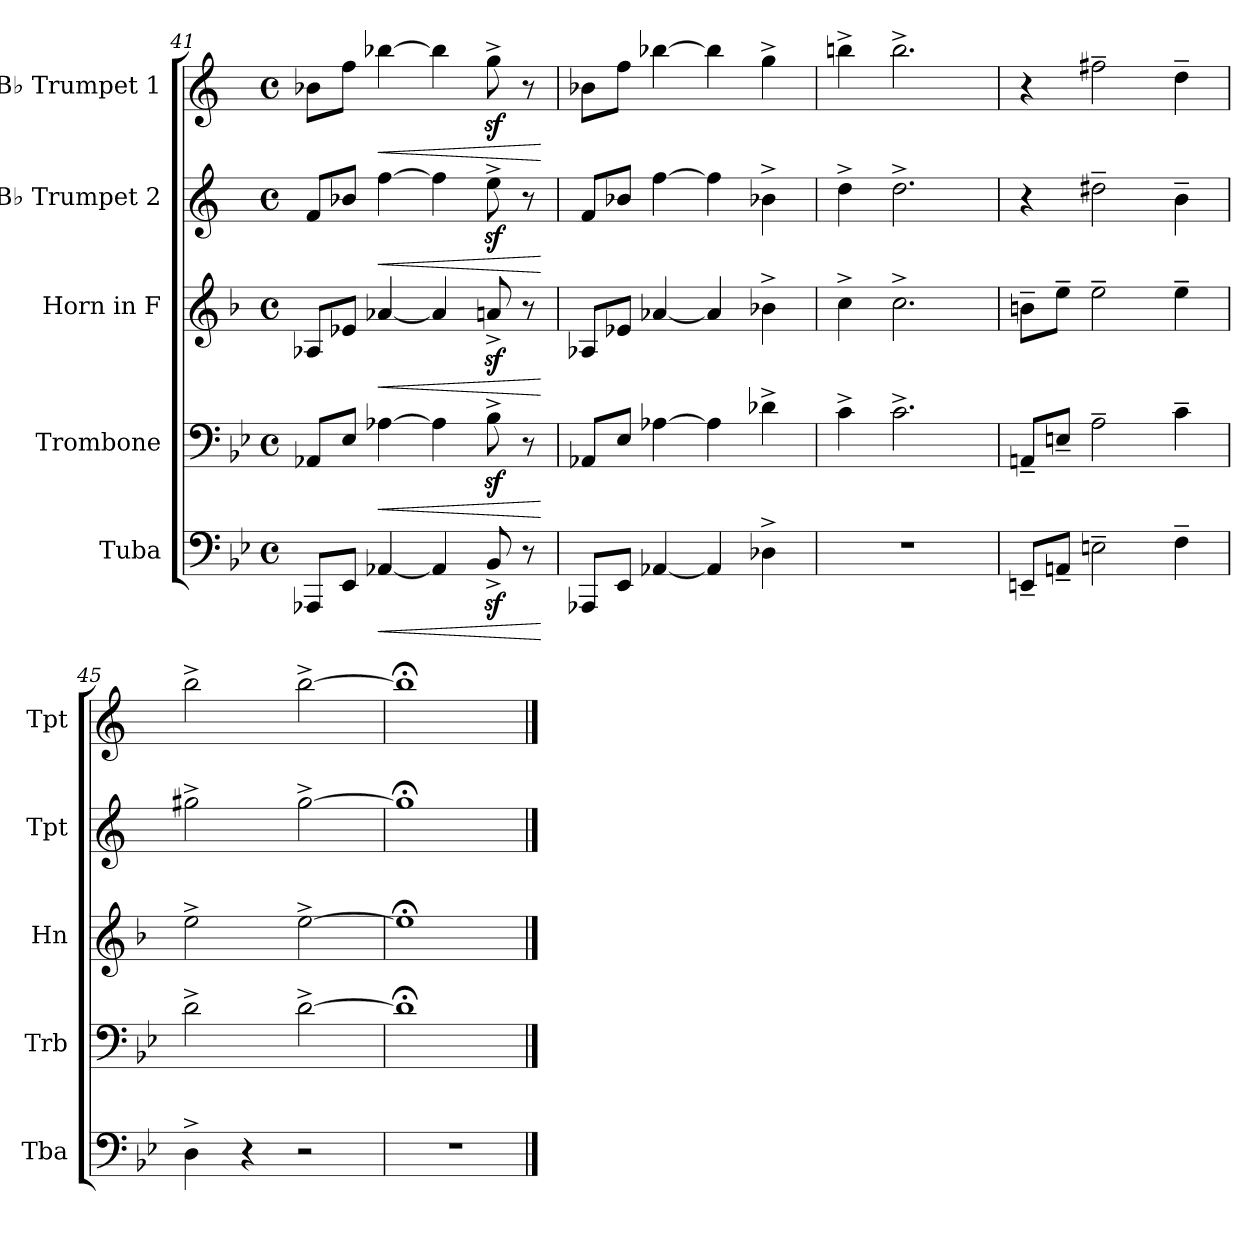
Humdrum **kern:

**kern	**dynam	**kern	**dynam	**kern	**dynam	**kern	**dynam	**kern	**dynam
*part5	*part5	*part4	*part4	*part3	*part3	*part2	*part2	*part1	*part1
*staff5	*staff5	*staff4	*staff4	*staff3	*staff3	*staff2	*staff2	*staff1	*staff1
*I"Tuba	*	*I"Trombone	*	*I"Horn in F	*	*I"B♭ Trumpet 2	*	*I"B♭ Trumpet 1	*
*I'Tba	*	*I'Trb	*	*I'Hn	*	*I'Tpt	*	*I'Tpt	*
*clefF4	*	*clefF4	*	*clefG2	*	*clefG2	*	*clefG2	*
*	*	*	*	*ITrd4c7	*	*ITrd1c2	*	*ITrd1c2	*
*k[b-e-]	*	*k[b-e-]	*	*k[b-e-]	*	*k[b-e-]	*	*k[b-e-]	*
*M4/4	*	*M4/4	*	*M4/4	*	*M4/4	*	*M4/4	*
*met(c)	*	*met(c)	*	*met(c)	*	*met(c)	*	*met(c)	*
=41	=41	=41	=41	=41	=41	=41	=41	=41	=41
8AAA-X/L	.	8AA-X/L	.	8D-X/L	.	8e-/L	.	8a-X\L	.
8EE-/J	.	8E-/J	.	8A-X/J	.	8a-X/J	.	8ee-\J	.
!	!LO:HP:b	!	!LO:HP:b	!	!LO:HP:b	!	!LO:HP:b	!	!LO:HP:b
[4AA-X/	<	[4A-X\	<	[4d-X/	<	[4ee-\	<	[4aa-X\	<
4AA-/]	.	4A-\]	.	4d-/]	.	4ee-\]	.	4aa-\]	.
8BB-z<^/	.	8B-z<^\	.	8dnz<^/	.	8ddz<^\	.	8ffz<^\	.
8r	.	8r	.	8r	.	8r	.	8r	.
.	[	.	[	.	[	.	[	.	[
=42	=42	=42	=42	=42	=42	=42	=42	=42	=42
8AAA-X/L	.	8AA-X/L	.	8D-X/L	.	8e-/L	.	8a-X\L	.
8EE-/J	.	8E-/J	.	8A-X/J	.	8a-X/J	.	8ee-\J	.
[4AA-X/	.	[4A-X\	.	[4d-X/	.	[4ee-\	.	[4aa-X\	.
4AA-/]	.	4A-\]	.	4d-/]	.	4ee-\]	.	4aa-\]	.
4D-X^\	.	4d-X^\	.	4e-X^\	.	4a-X^\	.	4ff^\	.
=43	=43	=43	=43	=43	=43	=43	=43	=43	=43
1r	.	4c^\	.	4f^\	.	4cc^\	.	4aan^\	.
.	.	2.c^\	.	2.f^\	.	2.cc^\	.	2.aa^\	.
=44	=44	=44	=44	=44	=44	=44	=44	=44	=44
8EEn~/L	.	8AAni~/L	.	8en~\L	.	4r	.	4r	.
8AAni~/J	.	8En~/J	.	8a~\J	.	.	.	.	.
2En~\	.	2A~\	.	2a~\	.	2cc#X~\	.	2een~\	.
4F~\	.	4c~\	.	4a~\	.	4a~\	.	4cc~\	.
=45	=45	=45	=45	=45	=45	=45	=45	=45	=45
4D^\	.	2d^\	.	2a^\	.	2ff#X^\	.	2aa^\	.
4r	.	.	.	.	.	.	.	.	.
2r	.	[2d^\	.	[2a^\	.	[2ff#^\	.	[2aa^\	.
=46	=46	=46	=46	=46	=46	=46	=46	=46	=46
1r	.	1d;<]	.	1a;<]	.	1ff#;<]	.	1aa;<]	.
==	==	==	==	==	==	==	==	==	==
*-	*-	*-	*-	*-	*-	*-	*-	*-	*-
